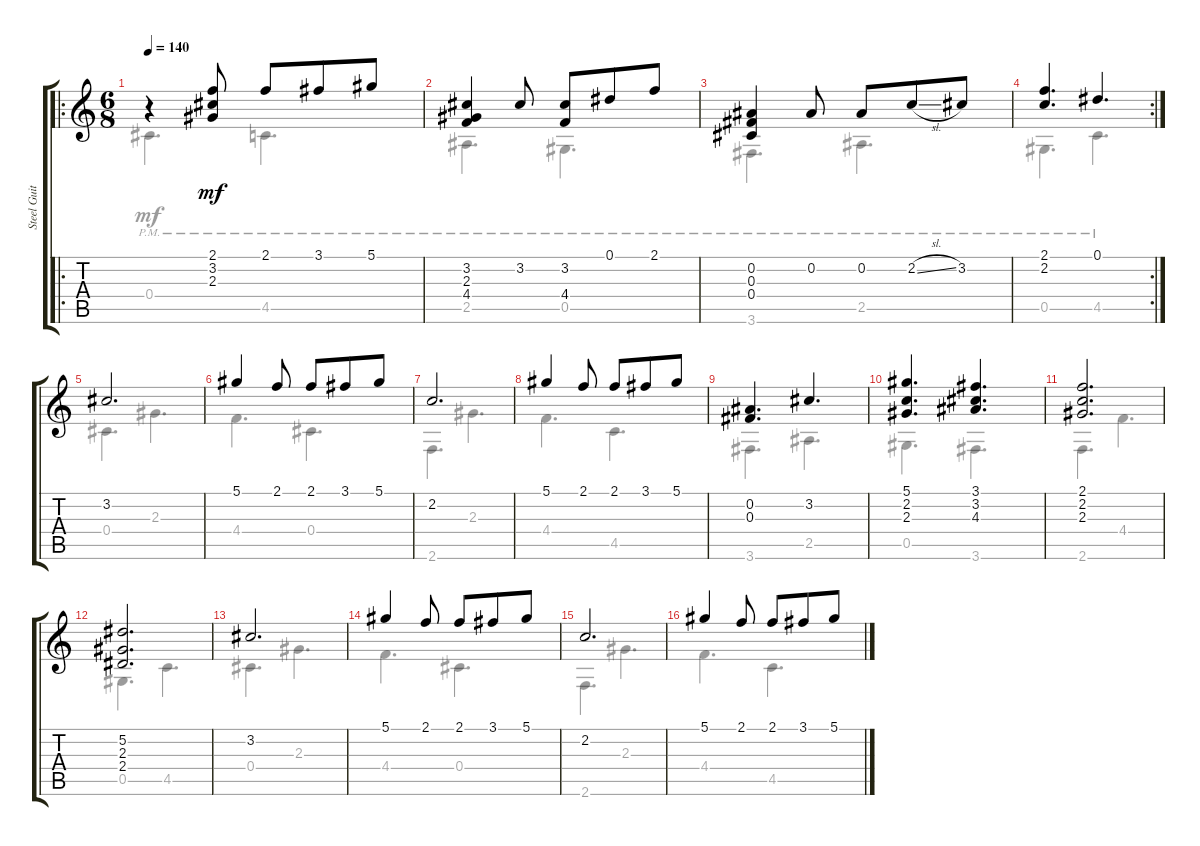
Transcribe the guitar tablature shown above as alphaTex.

\track ("Steel Guitar" "Steel Guit") {instrument acousticguitarsteel}
\staff {score tabs}
\tuning (Eb4 Bb3 Gb3 Db3 Ab2 Eb2) {hide}
\voice
\ro
\ts (6 8)
\tempo 140
\clef g2
\ks c
r.4{dy mf instrument acousticguitarsteel} (2.1 3.2 2.3).8 2.1.8 3.1.8 5.1.8 |
(3.2 2.3 4.4).4 3.2.8 (3.2 4.4).8 0.1.8 2.1.8 |
(0.2 0.3 0.4).4 0.2.8 0.2.8 2.2{sl}.8 3.2.8 |
\rc 2
(2.1 2.2).4{d} 0.1.4{d} |
3.2.2{d} |
5.1.4 2.1.8 2.1.8 3.1.8 5.1.8 |
2.2.2{d} |
5.1.4 2.1.8 2.1.8 3.1.8 5.1.8 |
(0.2 0.3).4{d} 3.2.4{d} |
(5.1 2.2 2.3).4{d} (3.1 3.2 4.3).4{d} |
(2.1 2.2 2.3).2{d} |
(5.2 2.3 2.4).2{d} |
3.2.2{d} |
5.1.4 2.1.8 2.1.8 3.1.8 5.1.8 |
2.2.2{d} |
5.1.4 2.1.8 2.1.8 3.1.8 5.1.8
\voice
\clef g2
\ottava regular
\simile none
\ks c
0.4{pm}.4{d dy mf} 4.5{pm}.4{d} |
2.5{pm}.4{d} 0.5{pm}.4{d} |
3.6{pm}.4{d} 2.5{pm}.4{d} |
0.5{pm}.4{d} 4.5{pm}.4{d} |
0.4.4{d} 2.3.4{d} |
4.4.4{d} 0.4.4{d} |
2.6.4{d} 2.3.4{d} |
4.4.4{d} 4.5.4{d} |
3.6.4{d} 2.5.4{d} |
0.5.4{d} 3.6.4{d} |
2.6.4{d} 4.4.4{d} |
0.5.4{d} 4.5.4{d} |
0.4.4{d} 2.3.4{d} |
4.4.4{d} 0.4.4{d} |
2.6.4{d} 2.3.4{d} |
4.4.4{d} 4.5.4{d}
